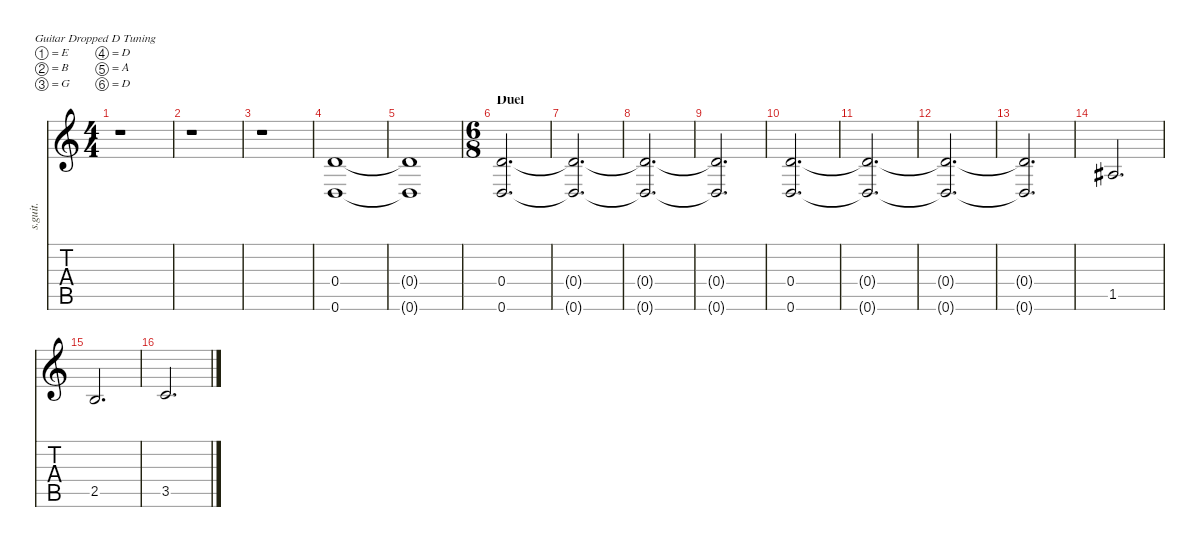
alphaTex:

\defaultSystemsLayout 4
\hideDynamics
\bracketExtendMode nobrackets
\track ("Cello" "s.guit.") {instrument cello}
\staff {score tabs}
\tuning (E4 B3 G3 D3 A2 D2)
\displaytranspose 12
\ts (4 4)
\tempo (130 hide)
\clef g2
\ks c
r.1{dy f} |
r.1 |
r.1 |
(0.4 0.6).1{lyrics (0 "") lyrics (1 "") lyrics (2 "") lyrics (3 "") lyrics (4 "")} |
(0.4{t} 0.6{t}).1{lyrics (0 "") lyrics (1 "") lyrics (2 "") lyrics (3 "") lyrics (4 "")} |
\ts (6 8)
\beaming (8 2 2 2 2)
\section ("" "Duel")
(0.4 0.6).2{d lyrics (0 "") lyrics (1 "") lyrics (2 "") lyrics (3 "") lyrics (4 "")} |
(0.4{t} 0.6{t}).2{d lyrics (0 "") lyrics (1 "") lyrics (2 "") lyrics (3 "") lyrics (4 "")} |
(0.4{t} 0.6{t}).2{d lyrics (0 "") lyrics (1 "") lyrics (2 "") lyrics (3 "") lyrics (4 "")} |
(0.4{t} 0.6{t}).2{d lyrics (0 "") lyrics (1 "") lyrics (2 "") lyrics (3 "") lyrics (4 "")} |
(0.4 0.6).2{d lyrics (0 "") lyrics (1 "") lyrics (2 "") lyrics (3 "") lyrics (4 "")} |
(0.4{t} 0.6{t}).2{d lyrics (0 "") lyrics (1 "") lyrics (2 "") lyrics (3 "") lyrics (4 "")} |
(0.4{t} 0.6{t}).2{d lyrics (0 "") lyrics (1 "") lyrics (2 "") lyrics (3 "") lyrics (4 "")} |
(0.4{t} 0.6{t}).2{d lyrics (0 "") lyrics (1 "") lyrics (2 "") lyrics (3 "") lyrics (4 "")} |
1.5{acc #}.2{d lyrics (0 "") lyrics (1 "") lyrics (2 "") lyrics (3 "") lyrics (4 "")} |
2.5.2{d lyrics (0 "") lyrics (1 "") lyrics (2 "") lyrics (3 "") lyrics (4 "")} |
3.5.2{d lyrics (0 "") lyrics (1 "") lyrics (2 "") lyrics (3 "") lyrics (4 "")}
